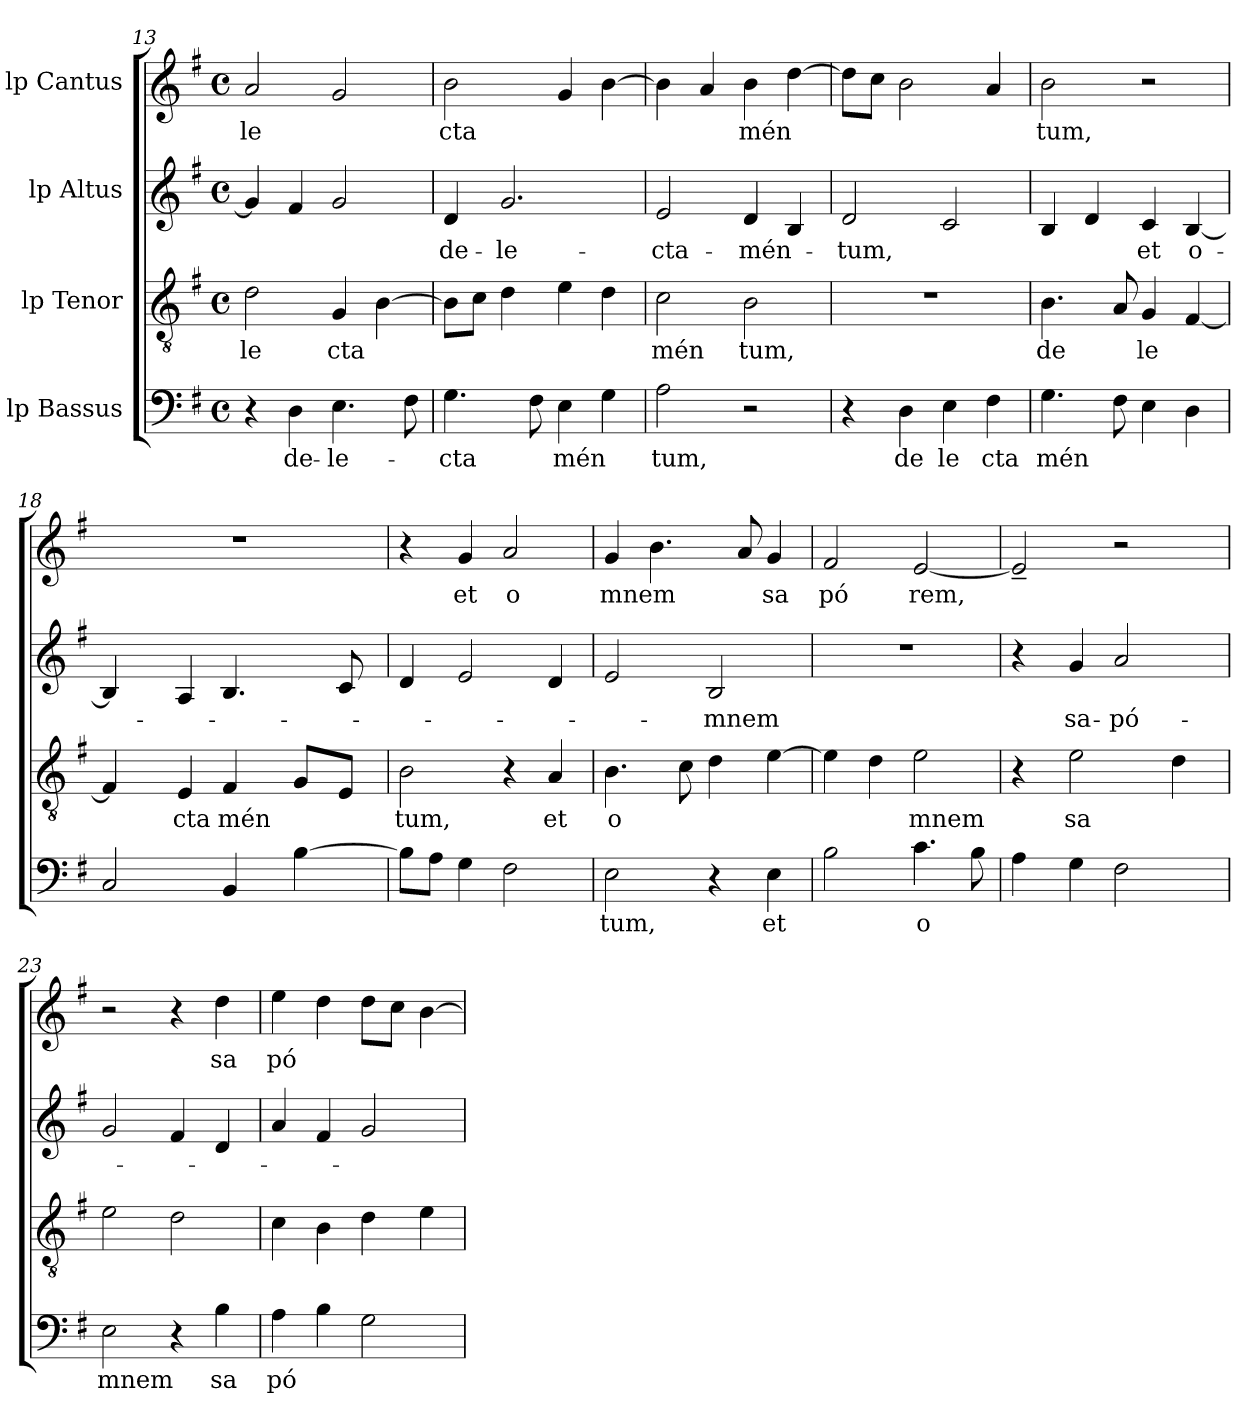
**kern	**text	**kern	**text	**kern	**text	**kern	**text
*part4	*part4	*part3	*part3	*part2	*part2	*part1	*part1
*staff4	*staff4	*staff3	*staff3	*staff2	*staff2	*staff1	*staff1
*I"lp Bassus	*	*I"lp Tenor	*	*I"lp Altus	*	*I"lp Cantus	*
*clefF4	*	*clefGv2	*	*clefG2	*	*clefG2	*
*k[f#]	*	*k[f#]	*	*k[f#]	*	*k[f#]	*
*G:	*	*G:	*	*G:	*	*G:	*
*M4/4	*	*M4/4	*	*M4/4	*	*M4/4	*
*met(c)	*	*met(c)	*	*met(c)	*	*met(c)	*
=13	=13	=13	=13	=13	=13	=13	=13
!	!	!	!LO:LY:b:cj	!	!	!	!LO:LY:b:cj
4r	.	2d\	le	4g/]	.	2a/	le
!	!LO:LY:b:cj	!	!	!	!	!	!
4D\	de-	.	.	4f#/	.	.	.
!	!LO:LY:b:cj	!	!LO:LY:b	!	!	!	!
4.E\	-le-	4G/	cta	2g/	.	2g/	.
.	.	[>4B\	.	.	.	.	.
8F#\	.	.	.	.	.	.	.
!!LO:LB:g=z
=14	=14	=14	=14	=14	=14	=14	=14
!	!LO:LY:b	!	!	!	!LO:LY:b:cj	!	!LO:LY:b
4.G\	-cta	8B\L]	.	4d/	de-	2b\	cta
.	.	8c\J	.	.	.	.	.
!	!	!	!	!	!LO:LY:b:cj	!	!
.	.	4d\	.	2.g/	-le-	.	.
8F#\	.	.	.	.	.	.	.
!	!LO:LY:b	!	!	!	!	!	!
4E\	mén	4e\	.	.	.	4g/	.
4G\	.	4d\	.	.	.	[>4b\	.
=15	=15	=15	=15	=15	=15	=15	=15
!	!LO:LY:b:cj	!	!LO:LY:b:cj	!	!LO:LY:b:cj	!	!
2A\	tum,	2c\	mén	2e/	-cta-	4b\]	.
.	.	.	.	.	.	4a/	.
!	!	!	!LO:LY:b:cj	!	!LO:LY:b	!	!LO:LY:b
2r	.	2B\	tum,	4d/	-mén-	4b\	mén
.	.	.	.	4B/	.	[>4dd\	.
=16	=16	=16	=16	=16	=16	=16	=16
!	!	!	!	!	!LO:LY:b	!	!
4r	.	1r	.	2d/	-tum,	8dd\L]	.
.	.	.	.	.	.	8cc\J	.
!	!LO:LY:b:cj	!	!	!	!	!	!
4D\	de	.	.	.	.	2b\	.
!	!LO:LY:b:cj	!	!	!	!	!	!
4E\	le	.	.	2c/	.	.	.
!	!LO:LY:b:cj	!	!	!	!	!	!
4F#\	cta	.	.	.	.	4a/	.
=17	=17	=17	=17	=17	=17	=17	=17
!	!LO:LY:b	!	!LO:LY:b:cj	!	!	!	!LO:LY:b:cj
4.G\	mén	4.B\	de	4B/	.	2b\	tum,
.	.	.	.	4d/	.	.	.
8F#\	.	8A/	.	.	.	.	.
!	!	!	!LO:LY:b:cj	!	!LO:LY:b:cj	!	!
4E\	.	4G/	le	4c/	et	2r	.
!	!	!	!	!	!LO:LY:b:cj	!	!
4D\	.	[>4F#/	.	[>4B/	o-	.	.
!!LO:PB:g=z
=18	=18	=18	=18	=18	=18	=18	=18
*	*	*^	*	*^	*	*	*
*	*	*	*^	*	*	*	*	*	*
2C/	.	4F#/]	32.ryy	16ryy	.	4B/]	8...ryy	.	1r	.
.	.	.	2ryy	.	.	.	.	.	.	.
.	.	.	.	64ryy	.	.	.	.	.	.
.	.	.	.	2ryy	.	.	.	.	.	.
.	.	.	.	.	.	.	2ryy	.	.	.
!	!	!	!	!	!LO:LY:b:cj	!	!	!	!	!
.	.	4E/	.	.	cta	4A/	.	.	.	.
!	!	!	!	!	!LO:LY:b	!	!	!	!	!
4BB/	.	4F#/	.	.	mén	4.B/	.	.	.	.
.	.	.	4ryy	.	.	.	.	.	.	.
.	.	.	.	4ryy	.	.	.	.	.	.
.	.	.	.	.	.	.	4ryy	.	.	.
[>4B\	.	8G/L	.	.	.	.	.	.	.	.
.	.	.	8ryy	.	.	.	.	.	.	.
.	.	.	.	8ryy	.	.	.	.	.	.
.	.	8E/J	.	.	.	8c/	.	.	.	.
.	.	.	16ryy	.	.	.	.	.	.	.
.	.	.	.	32.ryy	.	.	.	.	.	.
.	.	.	64ryy	.	.	.	64ryy	.	.	.
=19	=19	=19	=19	=19	=19	=19	=19	=19	=19	=19
!	!	!	!	!	!LO:LY:b:cj	!	!	!	!	!
*	*	*v	*v	*v	*	*	*	*	*	*
*	*	*	*	*v	*v	*	*	*
8B\L]	.	2B\	tum,	4d/	.	4r	.
8A\J	.	.	.	.	.	.	.
!	!	!	!	!	!	!	!LO:LY:b:cj
4G\	.	.	.	2e/	.	4g/	et
!	!	!	!	!	!	!	!LO:LY:b:cj
2F#\	.	4r	.	.	.	2a/	o
!	!	!	!LO:LY:b:cj	!	!	!	!
.	.	4A/	et	4d/	.	.	.
=20	=20	=20	=20	=20	=20	=20	=20
!	!LO:LY:b:cj	!	!LO:LY:b:cj	!	!	!	!LO:LY:b
2E\	tum,	4.B\	o	2e/	.	4g/	mnem
.	.	.	.	.	.	4.b\	.
.	.	8c\	.	.	.	.	.
!	!	!	!	!	!LO:LY:b:cj	!	!
4r	.	4d\	.	2B/	-mnem	.	.
.	.	.	.	.	.	8a/	.
!	!LO:LY:b:cj	!	!	!	!	!	!LO:LY:b:cj
4E\	et	[>4e\	.	.	.	4g/	sa
=21	=21	=21	=21	=21	=21	=21	=21
!	!	!	!	!	!	!	!LO:LY:b:cj
2B\	.	4e\]	.	1r	.	2f#/	pó
.	.	4d\	.	.	.	.	.
!	!LO:LY:b:cj	!	!LO:LY:b:cj	!	!	!	!LO:LY:b:cj
4.c\	o	2e\	mnem	.	.	[>2e/	rem,
8B\	.	.	.	.	.	.	.
!!LO:LB:g=z
=22	=22	=22	=22	=22	=22	=22	=22
*^	*	*	*	*	*	*	*
4A\	8.ryy	.	4r	.	4r	.	2e~</]	.
.	2ryy	.	.	.	.	.	.	.
!	!	!	!	!LO:LY:b:cj	!	!LO:LY:b:cj	!	!
4G\	.	.	2e\	sa	4g/	sa-	.	.
!	!	!	!	!	!	!LO:LY:b:cj	!	!
2F#\	.	.	.	.	2a/	-pó-	2r	.
.	4ryy	.	.	.	.	.	.	.
.	.	.	4d\	.	.	.	.	.
.	16ryy	.	.	.	.	.	.	.
=23	=23	=23	=23	=23	=23	=23	=23	=23
!	!	!LO:LY:b:cj	!	!	!	!	!	!
*v	*v	*	*	*	*	*	*	*
2E\	mnem	2e\	.	2g/	.	2r	.
4r	.	2d\	.	4f#/	.	4r	.
!	!LO:LY:b:cj	!	!	!	!	!	!LO:LY:b:cj
4B\	sa	.	.	4d/	.	4dd\	sa
=24	=24	=24	=24	=24	=24	=24	=24
!	!LO:LY:b:cj	!	!	!	!	!	!LO:LY:b:cj
4A\	pó	4c\	.	4a/	.	4ee\	pó
4B\	.	4B\	.	4f#/	.	4dd\	.
2G\	.	4d\	.	2g/	.	8dd\L	.
.	.	.	.	.	.	8cc\J	.
.	.	4e\	.	.	.	[>4b\	.
=	=	=	=	=	=	=	=
*-	*-	*-	*-	*-	*-	*-	*-
